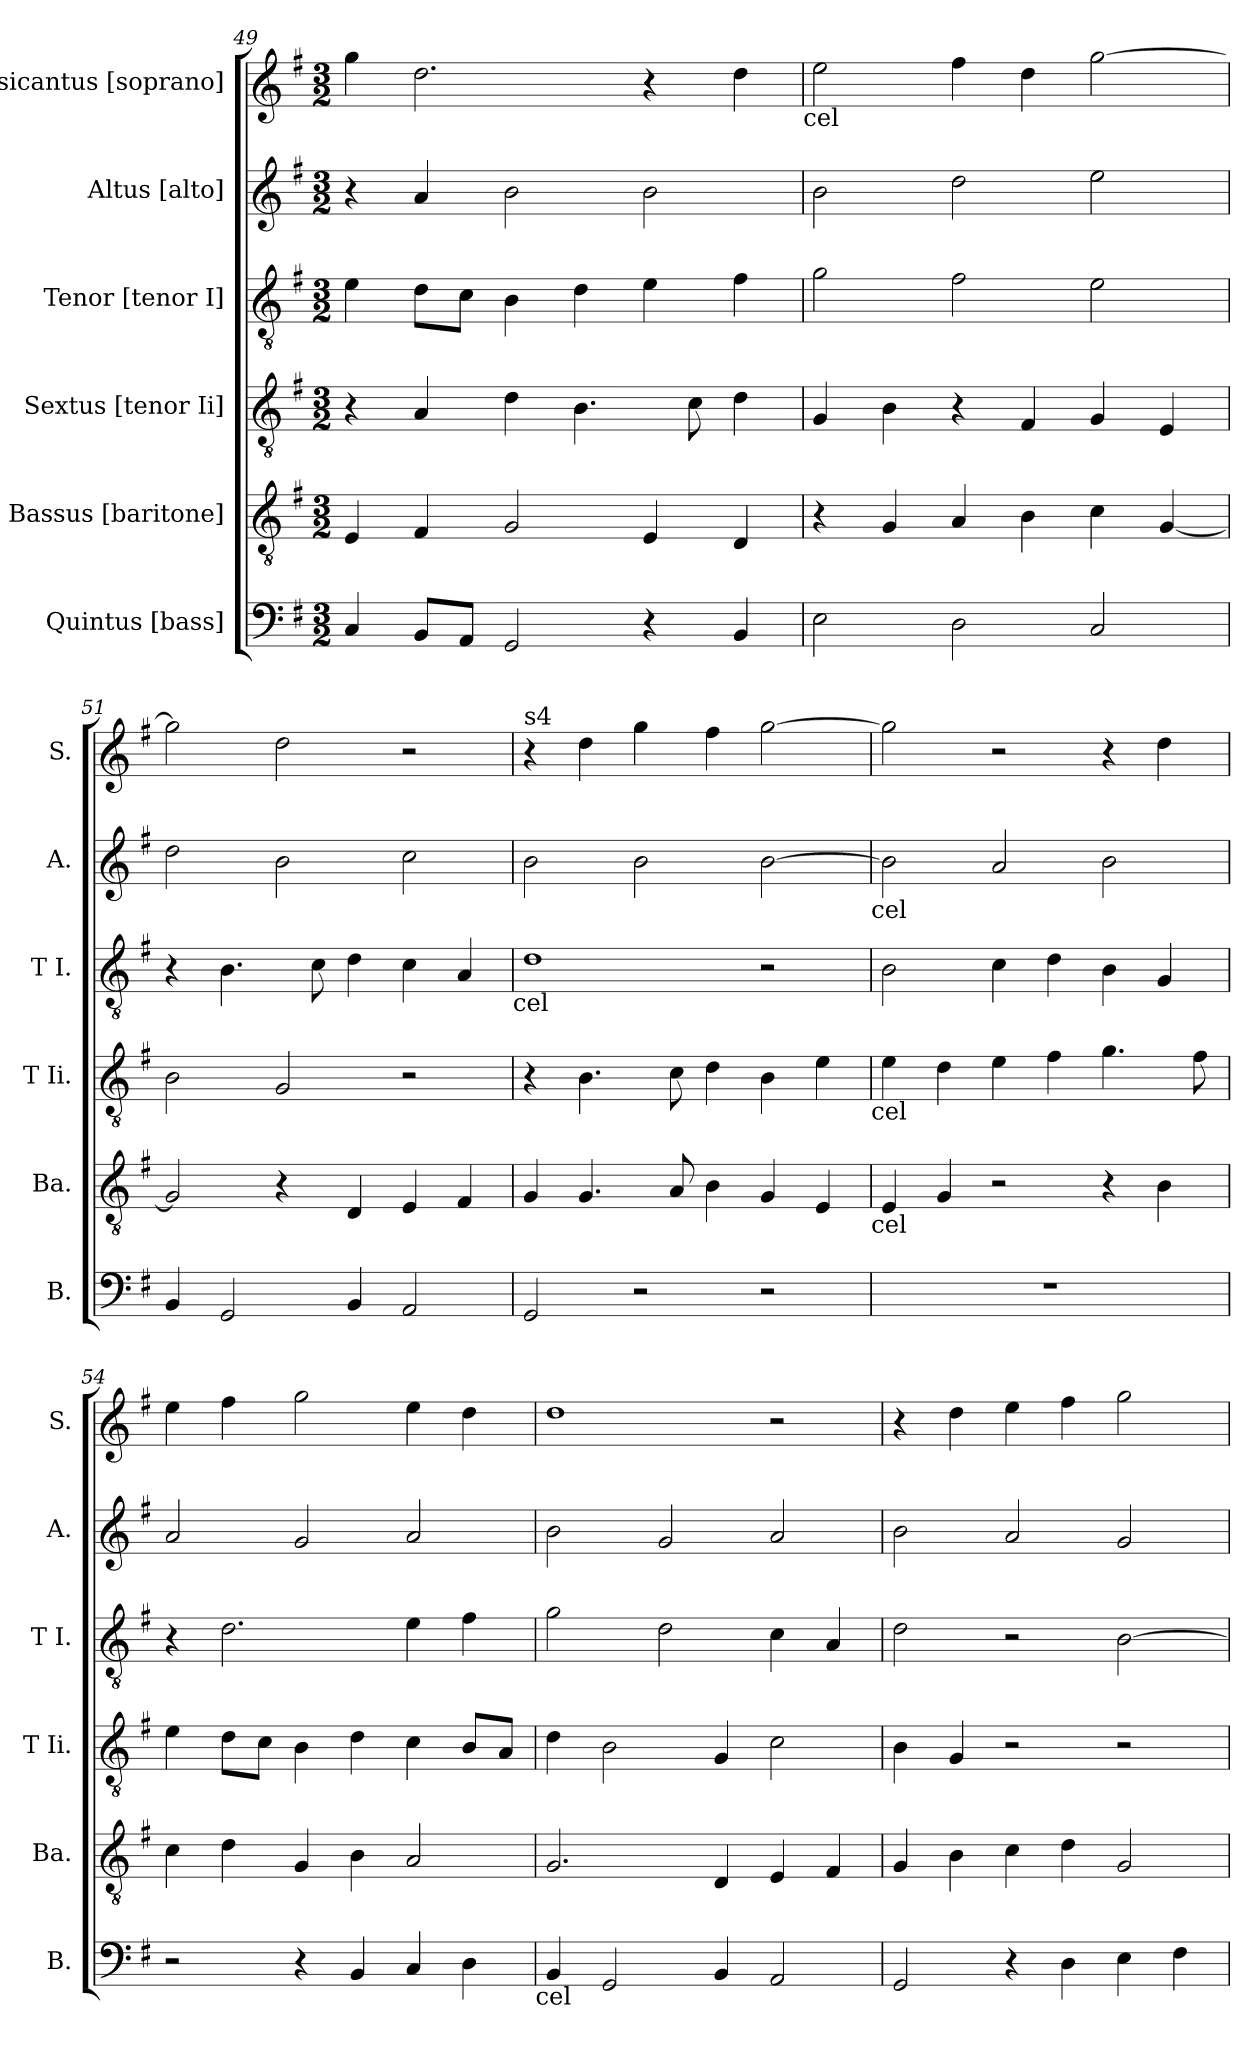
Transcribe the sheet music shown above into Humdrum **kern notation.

**kern	**kern	**kern	**kern	**kern	**kern
*part6	*part5	*part4	*part3	*part2	*part1
*staff6	*staff5	*staff4	*staff3	*staff2	*staff1
*I"Quintus [bass]	*I"Bassus [baritone]	*I"Sextus [tenor Ii]	*I"Tenor [tenor I]	*I"Altus [alto]	*I"Dsicantus [soprano]
*I'B.	*I'Ba.	*I'T Ii.	*I'T I.	*I'A.	*I'S.
*clefF4	*clefGv2	*clefGv2	*clefGv2	*clefG2	*clefG2
*	*ITrd7c12	*	*	*	*
*k[f#]	*k[f#]	*k[f#]	*k[f#]	*k[f#]	*k[f#]
*G:	*G:	*G:	*G:	*G:	*G:
*M3/2	*M3/2	*M3/2	*M3/2	*M3/2	*M3/2
=49	=49	=49	=49	=49	=49
4C/	4EE/	4r	4e\	4r	4gg\
8BB/L	4FF#/	4A/	8d\L	4a/	2.dd\
8AA/J	.	.	8c\J	.	.
2GG/	2GG/	4d\	4B\	2b\	.
.	.	4.B\	4d\	.	.
4r	4EE/	.	4e\	2b\	4r
.	.	8c\	.	.	.
4BB/	4DD/	4d\	4f#\	.	4dd\
!	!	!	!	!	!LO:TX:b:t=cel
=50	=50	=50	=50	=50	=50
2E\	4r	4G/	2g\	2b\	2ee\
.	4GG/	4B\	.	.	.
2D\	4AA/	4r	2f#\	2dd\	4ff#\
.	4BB\	4F#/	.	.	4dd\
2C/	4C\	4G/	2e\	2ee\	[>2gg\
.	[<4GG/	4E/	.	.	.
=51	=51	=51	=51	=51	=51
4BB/	2GG/]	2B\	4r	2dd\	2gg\]
2GG/	.	.	4.B\	.	.
.	4r	2G/	.	2b\	2dd\
.	.	.	8c\	.	.
4BB/	4DD/	.	4d\	.	.
2AA/	4EE/	2r	4c\	2cc\	2r
.	4FF#/	.	4A/	.	.
!	!	!	!LO:TX:b:t=cel	!	!
!!LO:LB:g=z
=52	=52	=52	=52	=52	=52
!	!	!	!	!	!LO:TX:a:t=s4
2GG/	4GG/	4r	1d	2b\	4r
.	4.GG/	4.B\	.	.	4dd\
2r	.	.	.	2b\	4gg\
.	8AA/	8c\	.	.	.
.	4BB\	4d\	.	.	4ff#\
2r	4GG/	4B\	2r	[>2b\	[>2gg\
.	4EE/	4e\	.	.	.
!	!	!	!	!LO:TX:b:t=cel	!
!	!	!LO:TX:b:t=cel	!	!	!
!	!LO:TX:b:t=cel	!	!	!	!
=53	=53	=53	=53	=53	=53
!LO:N:vis=1	!	!	!	!	!
1.r	4EE/	4e\	2B\	2b\]	2gg\]
.	4GG/	4d\	.	.	.
.	2r	4e\	4c\	2a/	2r
.	.	4f#\	4d\	.	.
.	4r	4.g\	4B\	2b\	4r
.	4BB\	.	4G/	.	4dd\
.	.	8f#\	.	.	.
=54	=54	=54	=54	=54	=54
2r	4C\	4e\	4r	2a/	4ee\
.	4D\	8d\L	2.d\	.	4ff#\
.	.	8c\J	.	.	.
4r	4GG/	4B\	.	2g/	2gg\
4BB/	4BB\	4d\	.	.	.
4C/	2AA/	4c\	4e\	2a/	4ee\
4D\	.	8B/L	4f#\	.	4dd\
.	.	8A/J	.	.	.
!LO:TX:b:t=cel	!	!	!	!	!
=55	=55	=55	=55	=55	=55
4BB/	2.GG/	4d\	2g\	2b\	1dd
2GG/	.	2B\	.	.	.
.	.	.	2d\	2g/	.
4BB/	4DD/	4G/	.	.	.
2AA/	4EE/	2c\	4c\	2a/	2r
.	4FF#/	.	4A/	.	.
!!LO:PB:g=z
=56	=56	=56	=56	=56	=56
2GG/	4GG/	4B\	2d\	2b\	4r
.	4BB\	4G/	.	.	4dd\
4r	4C\	2r	2r	2a/	4ee\
4D\	4D\	.	.	.	4ff#\
4E\	2GG/	2r	[>2B\	2g/	2gg\
4F#\	.	.	.	.	.
=	=	=	=	=	=
*-	*-	*-	*-	*-	*-
